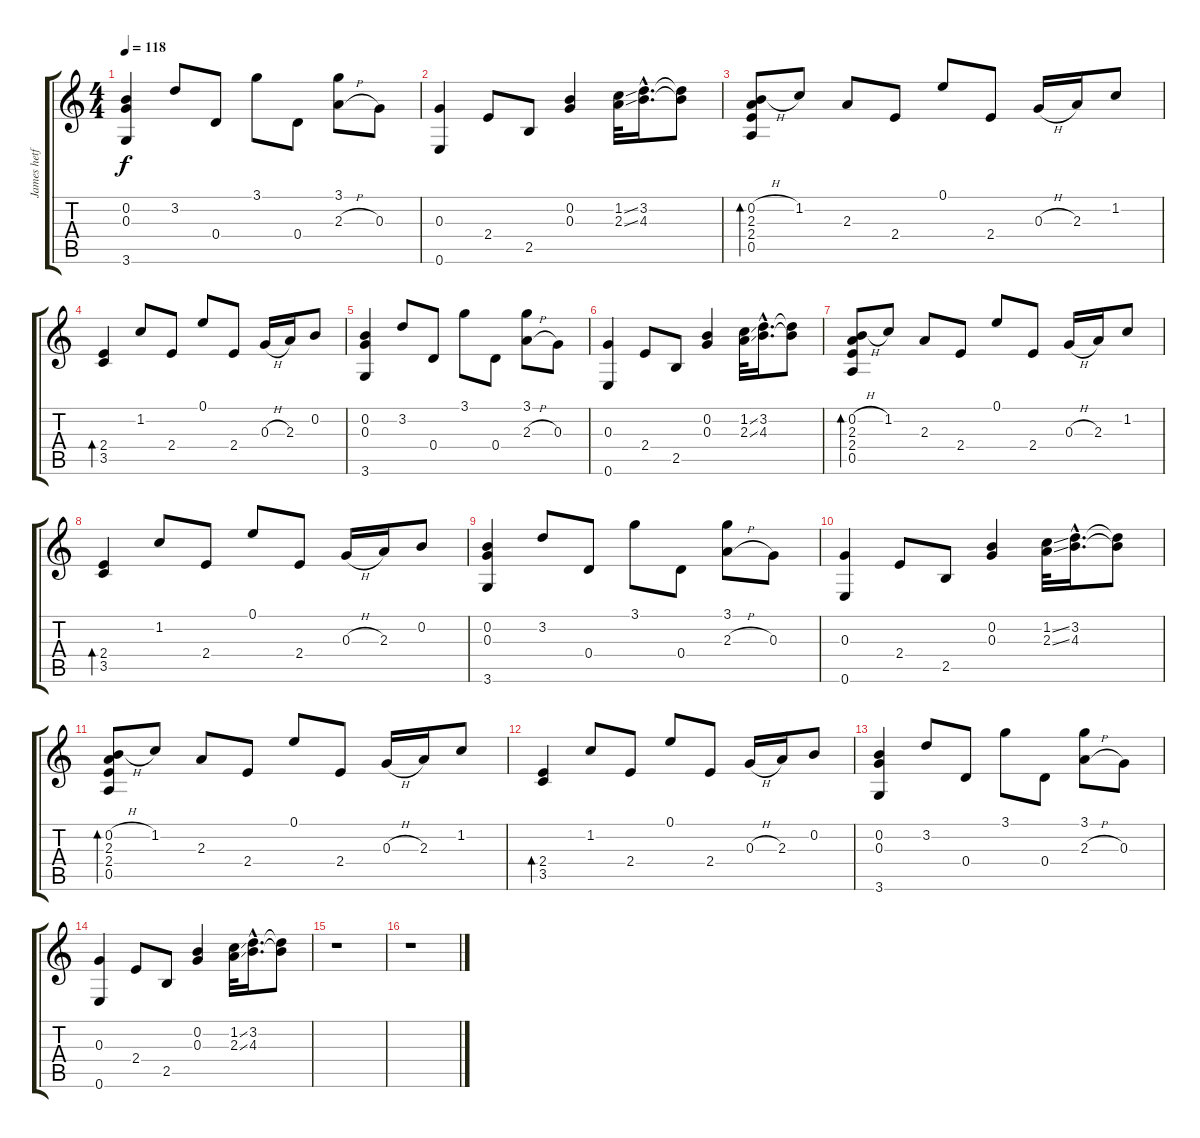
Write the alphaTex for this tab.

\track ("James hetfield clean" "James hetf") {instrument acousticguitarsteel}
\staff {score tabs}
\tuning (E4 B3 G3 D3 A2 E2) {hide}
\ts (4 4)
\tempo 118
\clef g2
\ks c
(0.2 0.3 3.6).4{dy f} 3.2.8 0.4.8 3.1.8 0.4.8 (3.1 2.3{h}).8 0.3.8 |
(0.3 0.6).4 2.4.8 2.5.8 (0.2 0.3).4 (1.2{ss} 2.3{ss}).32 (3.2{hac} 4.3{hac}).16{d} (3.2{t} 4.3{t}).8 |
(0.2{h} 2.3 2.4 0.5).8{bd 120} 1.2.8 2.3.8 2.4.8 0.1.8 2.4.8 0.3{h}.16 2.3.16 1.2.8 |
(2.4 3.5).4{bd 120} 1.2.8 2.4.8 0.1.8 2.4.8 0.3{h}.16 2.3.16 0.2.8 |
(0.2 0.3 3.6).4 3.2.8 0.4.8 3.1.8 0.4.8 (3.1 2.3{h}).8 0.3.8 |
(0.3 0.6).4 2.4.8 2.5.8 (0.2 0.3).4 (1.2{ss} 2.3{ss}).32 (3.2{hac} 4.3{hac}).16{d} (3.2{t} 4.3{t}).8 |
(0.2{h} 2.3 2.4 0.5).8{bd 120} 1.2.8 2.3.8 2.4.8 0.1.8 2.4.8 0.3{h}.16 2.3.16 1.2.8 |
(2.4 3.5).4{bd 120} 1.2.8 2.4.8 0.1.8 2.4.8 0.3{h}.16 2.3.16 0.2.8 |
(0.2 0.3 3.6).4 3.2.8 0.4.8 3.1.8 0.4.8 (3.1 2.3{h}).8 0.3.8 |
(0.3 0.6).4 2.4.8 2.5.8 (0.2 0.3).4 (1.2{ss} 2.3{ss}).32 (3.2{hac} 4.3{hac}).16{d} (3.2{t} 4.3{t}).8 |
(0.2{h} 2.3 2.4 0.5).8{bd 120} 1.2.8 2.3.8 2.4.8 0.1.8 2.4.8 0.3{h}.16 2.3.16 1.2.8 |
(2.4 3.5).4{bd 120} 1.2.8 2.4.8 0.1.8 2.4.8 0.3{h}.16 2.3.16 0.2.8 |
(0.2 0.3 3.6).4 3.2.8 0.4.8 3.1.8 0.4.8 (3.1 2.3{h}).8 0.3.8 |
(0.3 0.6).4 2.4.8 2.5.8 (0.2 0.3).4 (1.2{ss} 2.3{ss}).32 (3.2{hac} 4.3{hac}).16{d} (3.2{t} 4.3{t}).8 |
r.1 |
r.1
